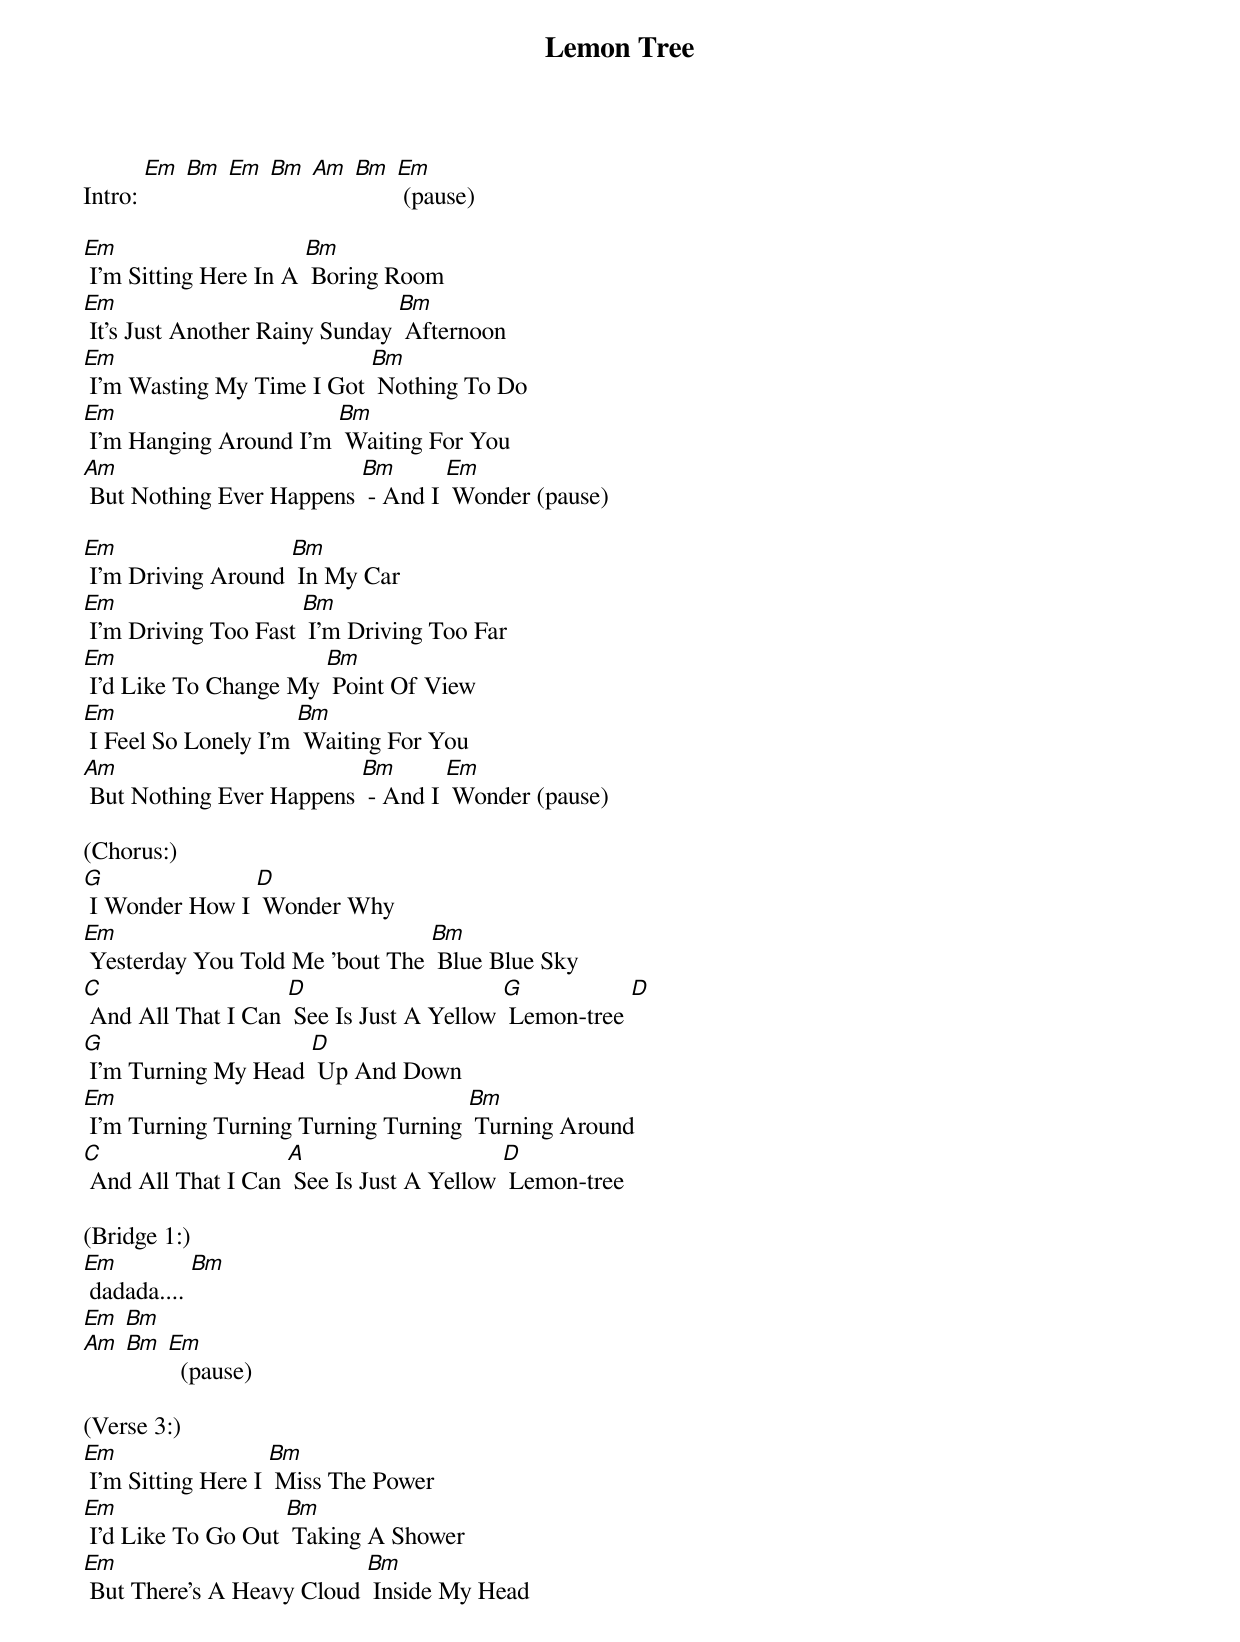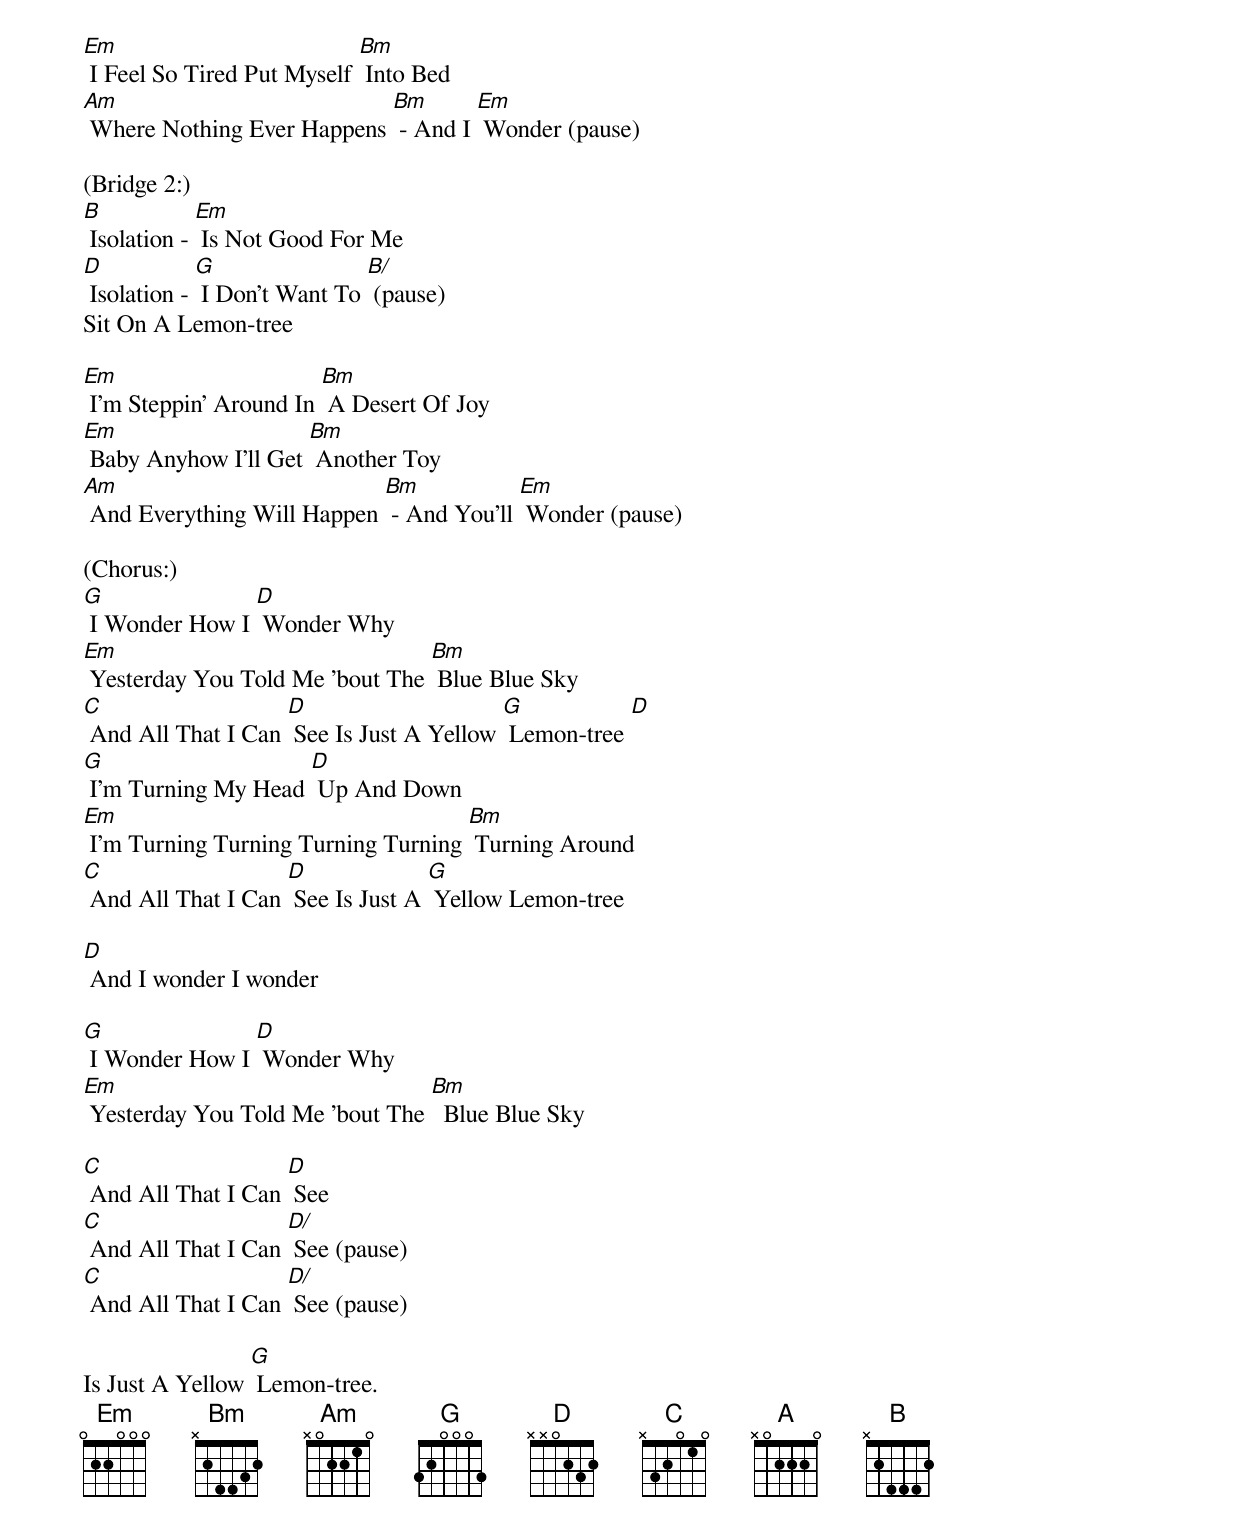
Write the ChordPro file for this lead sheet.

{t:Lemon Tree}
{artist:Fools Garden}
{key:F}
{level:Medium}
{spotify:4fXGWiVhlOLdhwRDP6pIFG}

Intro: [Em] [Bm] [Em] [Bm] [Am] [Bm] [Em] (pause)

[Em] I'm Sitting Here In A [Bm] Boring Room
[Em] It's Just Another Rainy Sunday [Bm] Afternoon
[Em] I'm Wasting My Time I Got [Bm] Nothing To Do
[Em] I'm Hanging Around I'm [Bm] Waiting For You
[Am] But Nothing Ever Happens [Bm] - And I [Em] Wonder (pause)

[Em] I'm Driving Around [Bm] In My Car
[Em] I'm Driving Too Fast [Bm] I'm Driving Too Far
[Em] I'd Like To Change My [Bm] Point Of View
[Em] I Feel So Lonely I'm [Bm] Waiting For You
[Am] But Nothing Ever Happens [Bm] - And I [Em] Wonder (pause)

(Chorus:)
[G] I Wonder How I [D] Wonder Why
[Em] Yesterday You Told Me 'bout The [Bm] Blue Blue Sky
[C] And All That I Can [D] See Is Just A Yellow [G] Lemon-tree [D]
[G] I'm Turning My Head [D] Up And Down
[Em] I'm Turning Turning Turning Turning [Bm] Turning Around
[C] And All That I Can [A] See Is Just A Yellow [D] Lemon-tree

(Bridge 1:)
[Em] dadada.... [Bm]
[Em] [Bm]
[Am] [Bm] [Em]  (pause)

(Verse 3:)
[Em] I'm Sitting Here I [Bm] Miss The Power
[Em] I'd Like To Go Out [Bm] Taking A Shower
[Em] But There's A Heavy Cloud [Bm] Inside My Head
[Em] I Feel So Tired Put Myself [Bm] Into Bed
[Am] Where Nothing Ever Happens [Bm] - And I [Em] Wonder (pause)

(Bridge 2:)
[B] Isolation - [Em] Is Not Good For Me
[D] Isolation - [G] I Don't Want To [B/] (pause)
Sit On A Lemon-tree

[Em] I'm Steppin' Around In [Bm] A Desert Of Joy
[Em] Baby Anyhow I'll Get [Bm] Another Toy
[Am] And Everything Will Happen [Bm] - And You'll [Em] Wonder (pause)

(Chorus:)
[G] I Wonder How I [D] Wonder Why
[Em] Yesterday You Told Me 'bout The [Bm] Blue Blue Sky
[C] And All That I Can [D] See Is Just A Yellow [G] Lemon-tree [D]
[G] I'm Turning My Head [D] Up And Down
[Em] I'm Turning Turning Turning Turning [Bm] Turning Around
[C] And All That I Can [D] See Is Just A [G] Yellow Lemon-tree

[D] And I wonder I wonder

[G] I Wonder How I [D] Wonder Why
[Em] Yesterday You Told Me 'bout The [Bm]  Blue Blue Sky

[C] And All That I Can [D] See
[C] And All That I Can [D/] See (pause)
[C] And All That I Can [D/] See (pause)

Is Just A Yellow [G] Lemon-tree.
